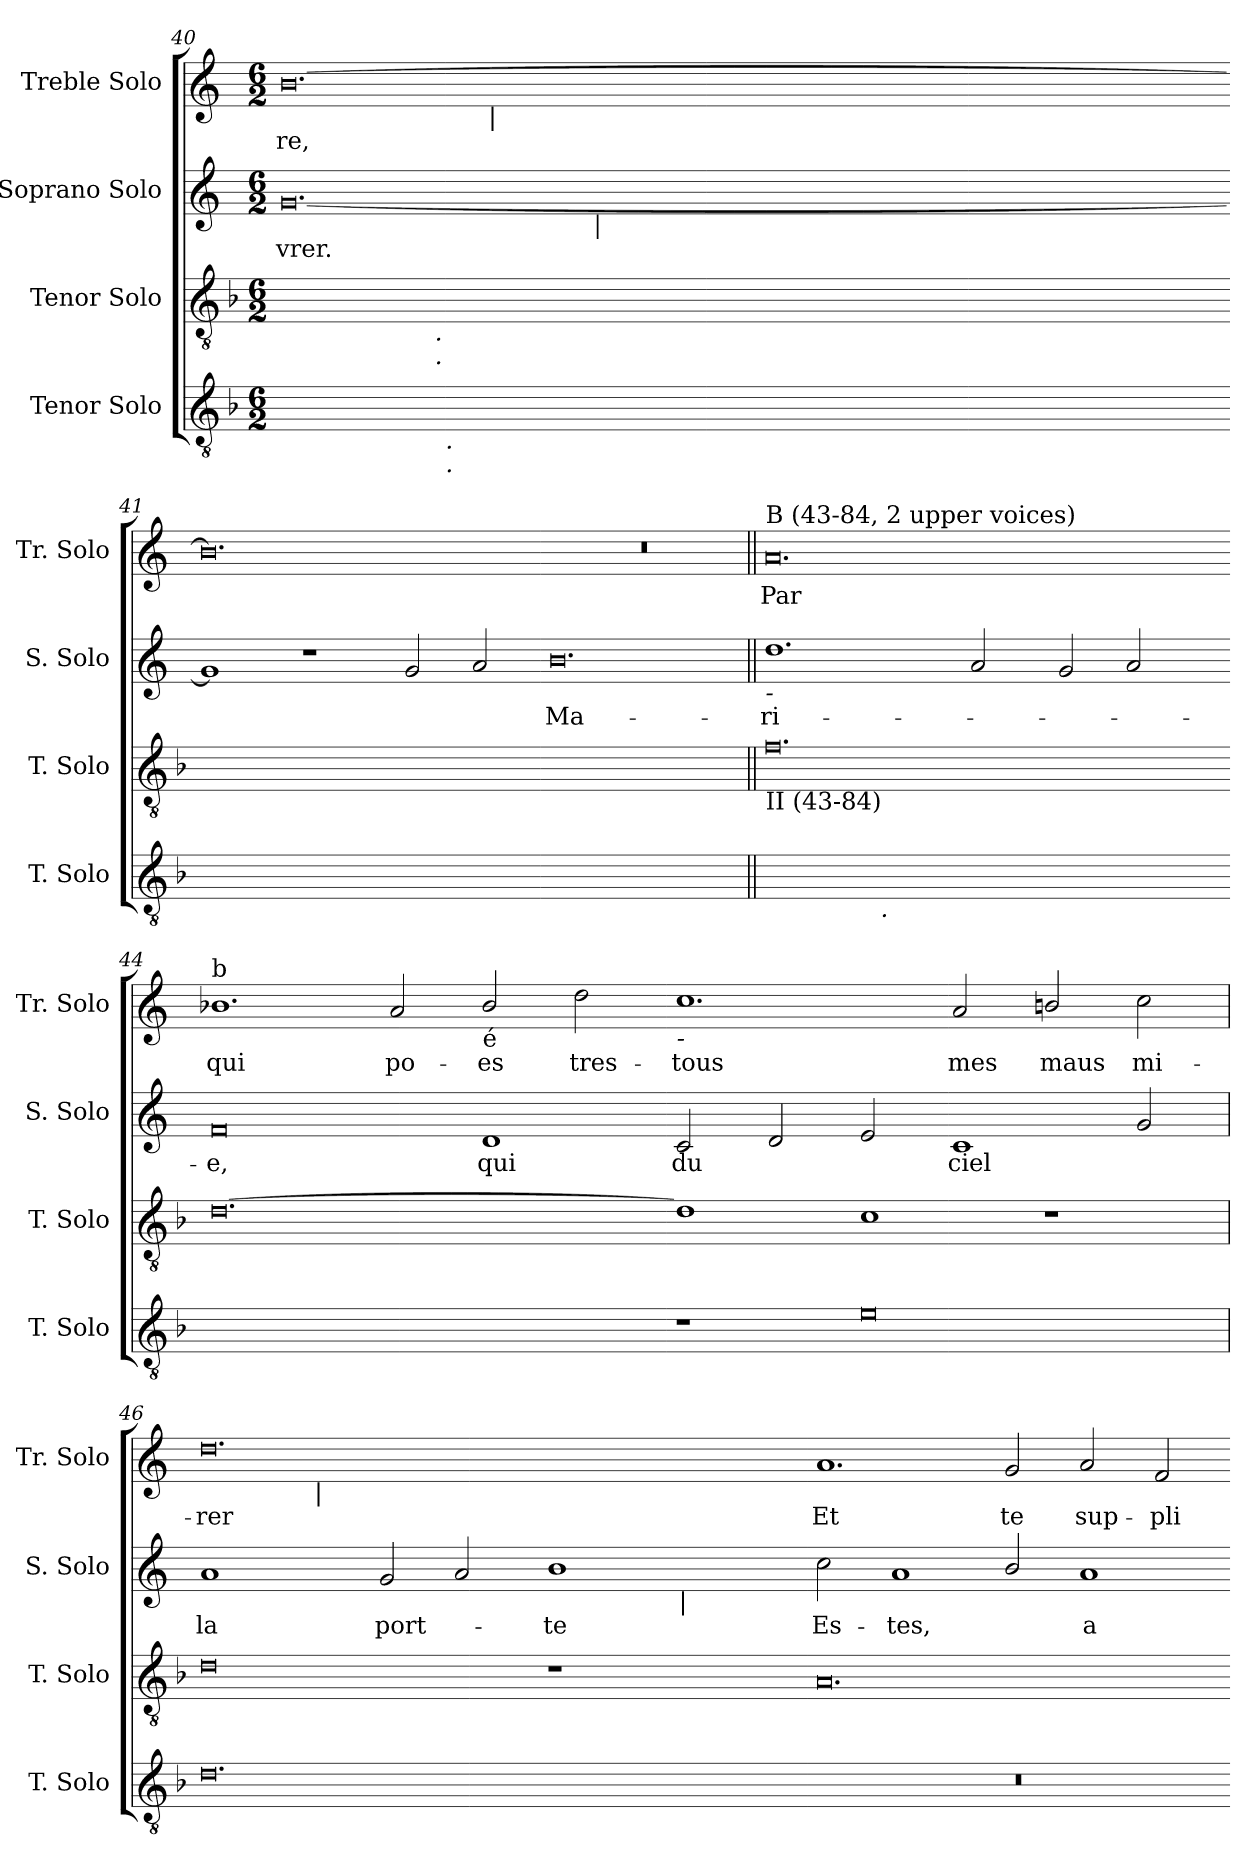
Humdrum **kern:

**kern	**kern	**kern	**text	**kern	**text
*part4	*part3	*part2	*part2	*part1	*part1
*staff4	*staff3	*staff2	*staff2	*staff1	*staff1
*I"Tenor Solo	*I"Tenor Solo	*I"Soprano Solo	*	*I"Treble Solo	*
*I'T. Solo	*I'T. Solo	*I'S. Solo	*	*I'Tr. Solo	*
*clefGv2	*clefGv2	*clefG2	*	*clefG2	*
*ITrd7c12	*ITrd7c12	*	*	*	*
*k[b-]	*k[b-]	*k[]	*	*k[]	*
*F:	*F:	*C:	*	*C:	*
*M6/2	*M6/2	*M6/2	*	*M6/2	*
=40	=40	=40	=40	=40	=40
!	!	!	!LO:LY:b:color=#000000	!	!
!	!	!	!	!	!LO:LY:b:color=#000000
*^	*^	*^	*	*^	*
[<0.GGiyy	2ryy	[>0.Diyy	2ryy	[<0.gi	2ryy	-vrer.	[<0.bi	2ryy	-re,
.	16ryy	.	32ryy	.	4ryy	.	.	8ryy	.
.	.	.	64...ryy	.	.	.	.	.	.
!	!	!	!LO:TX:b:i:t=.	!	!	!	!	!	!
!	!	!	!LO:TX:b:i:t=.	!	!	!	!	!	!
.	.	.	1ryy	.	.	.	.	.	.
.	256ryy	.	.	.	.	.	.	.	.
.	1024ryy	.	.	.	.	.	.	.	.
!	!LO:TX:b:i:t=.	!	!	!	!	!	!	!	!
!	!LO:TX:b:i:t=.	!	!	!	!	!	!	!	!
.	1ryy	.	.	.	.	.	.	.	.
.	.	.	.	.	.	.	.	128..ryy	.
!	!	!	!	!	!	!	!	!LO:TX:b:i:t=|	!
.	.	.	.	.	.	.	.	1ryy	.
.	.	.	.	.	8ryy	.	.	.	.
.	.	.	.	.	128.ryy	.	.	.	.
!	!	!	!	!	!LO:TX:b:i:t=|	!	!	!	!
.	.	.	.	.	1ryy	.	.	.	.
.	.	.	1ryy	.	.	.	.	.	.
.	1ryy	.	.	.	.	.	.	.	.
.	.	.	.	.	.	.	.	1ryy	.
.	.	.	.	.	1ryy	.	.	.	.
.	.	.	4ryy	.	.	.	.	.	.
.	4ryy	.	.	.	.	.	.	.	.
.	.	.	.	.	.	.	.	4ryy	.
.	.	.	8ryy	.	.	.	.	.	.
.	8ryy	.	.	.	.	.	.	.	.
.	.	.	.	.	16ryy	.	.	.	.
.	.	.	.	.	.	.	.	16ryy	.
.	.	.	16ryy	.	.	.	.	.	.
.	32ryy	.	.	.	.	.	.	.	.
.	.	.	.	.	32ryy	.	.	.	.
.	.	.	.	.	.	.	.	32ryy	.
.	64ryy	.	.	.	.	.	.	.	.
.	.	.	.	.	64ryy	.	.	.	.
.	.	.	.	.	.	.	.	64ryy	.
.	128ryy	.	.	.	.	.	.	.	.
.	.	.	.	.	256ryy	.	.	.	.
.	512.ryy	.	.	.	.	.	.	.	.
.	.	.	512ryy	.	.	.	.	512ryy	.
*v	*v	*	*	*v	*v	*	*v	*v	*
*	*v	*v	*	*	*	*
=41-	=41-	=41-	=41-	=41-	=41-
0.GGiyy_<	0.Diyy_>	1gi]	.	0.bi]	.
.	.	1r	.	.	.
.	.	2gi/	.	.	.
.	.	2ai/	.	.	.
=42-	=42-	=42-	=42-	=42-	=42-
!	!	!	!LO:LY:b:color=#000000	!LO:N:vis=1	!
0.GGiyy]	0.Diyy]	0.bi	Ma-	0.r	.
!!LO:LB:g=z
=43||	=43||	=43||	=43||	=43||	=43||
!	!	!	!LO:LY:b:color=#000000	!	!
!	!	!	!	!LO:TX:a:t=B (43-84, 2 upper voices)	!
!	!	!LO:TX:b:i:t=-	!	!	!
!	!LO:TX:b:t=II (43-84)	!	!	!	!
!LO:TX:b:t=II (43-84)	!	!	!	!	!
!	!	!	!	!	!LO:LY:b:color=#000000
*^	*	*	*	*	*
[>0.Diyy	2ryy	0.Fi	1.ddi	-ri-	0.ai	Par
.	8ryy	.	.	.	.	.
.	32...ryy	.	.	.	.	.
!	!LO:TX:b:i:t=.	!	!	!	!	!
.	1ryy	.	.	.	.	.
.	.	.	2ai/	.	.	.
.	1ryy	.	.	.	.	.
.	.	.	2gi/	.	.	.
.	.	.	2ai/	.	.	.
.	4ryy	.	.	.	.	.
.	16ryy	.	.	.	.	.
.	256ryy	.	.	.	.	.
*v	*v	*	*	*	*	*
=44-	=44-	=44-	=44-	=44-	=44-
*^	*	*	*	*	*
!	!	!	!	!LO:LY:b:color=#000000	!	!
*v	*v	*	*	*	*	*
*^	*	*	*	*	*
!	!	!	!	!	!LO:TX:a:t=b	!
!	!	!	!	!	!	!LO:LY:b:color=#000000
*v	*v	*	*	*	*	*
0.Diyy]	[>0.Di	0fi	-e,	1.b-i	qui
!	!	!	!	!	!LO:LY:b:color=#000000
.	.	.	.	2ai/	po-
!	!	!	!LO:LY:b:color=#000000	!	!
!	!	!	!	!LO:TX:b:t=é	!
!	!	!	!	!	!LO:LY:b:color=#000000
.	.	1di	qui	2b-i/	-es
!	!	!	!	!	!LO:LY:b:color=#000000
.	.	.	.	2ddi\	tres-
=45-	=45-	=45-	=45-	=45-	=45-
!	!	!	!LO:LY:b:color=#000000	!	!
!	!	!	!	!LO:TX:b:i:t=-	!
!	!	!	!	!	!LO:LY:b:color=#000000
1r	1Di]	2ci/	du	1.cci	-tous
.	.	2di/	.	.	.
0Ei	1Ci	2ei/	.	.	.
!	!	!	!LO:LY:b:color=#000000	!	!
!	!	!	!	!	!LO:LY:b:color=#000000
.	.	1ci	ciel	2ai/	mes
!	!	!	!	!	!LO:LY:b:color=#000000
.	1r	.	.	2bi/	maus
!	!	!	!	!	!LO:LY:b:color=#000000
.	.	2gi/	.	2cci\	mi-
=46	=46	=46	=46	=46	=46
!	!	!	!LO:LY:b:color=#000000	!	!
!	!	!	!	!	!LO:LY:b:color=#000000
*	*	*^	*	*^	*
0.Di	0Di	1ai	1ryy	la	0.ddi	2ryy	-rer
.	.	.	.	.	.	16ryy	.
.	.	.	.	.	.	32ryy	.
.	.	.	.	.	.	256ryy	.
!	!	!	!	!	!	!LO:TX:b:i:t=|	!
.	.	.	.	.	.	1ryy	.
!	!	!	!	!LO:LY:b:color=#000000	!	!	!
.	.	2gi/	1ryy	port-	.	.	.
.	.	2ai/	.	.	.	.	.
.	.	.	.	.	.	1ryy	.
!	!	!	!	!LO:LY:b:color=#000000	!	!	!
.	1r	1bi	4ryy	-te	.	.	.
.	.	.	8ryy	.	.	.	.
.	.	.	16ryy	.	.	.	.
.	.	.	32ryy	.	.	.	.
.	.	.	64ryy	.	.	.	.
.	.	.	256.ryy	.	.	.	.
!	!	!	!LO:TX:b:i:t=|	!	!	!	!
.	.	.	2ryy	.	.	.	.
.	.	.	.	.	.	4ryy	.
.	.	.	.	.	.	8ryy	.
.	.	.	.	.	.	64..ryy	.
.	.	.	128ryy	.	.	.	.
.	.	.	512ryy	.	.	.	.
=47-	=47-	=47-	=47-	=47-	=47-	=47-	=47-
!LO:N:vis=1	!	!	!	!	!	!	!
*	*	*v	*v	*	*	*	*
*	*	*	*	*v	*v	*
*	*	*^	*	*^	*
!	!	!	!	!LO:LY:b:color=#000000	!	!	!
*	*	*v	*v	*	*	*	*
*	*	*	*	*v	*v	*
*	*	*^	*	*^	*
!	!	!	!	!	!	!	!LO:LY:b:color=#000000
*	*	*v	*v	*	*	*	*
*	*	*	*	*v	*v	*
0.r	0.AAi	2cci\	Es-	1.ai	Et
!	!	!	!LO:LY:b:color=#000000	!	!
.	.	1ai	-tes,	.	.
!	!	!	!	!	!LO:LY:b:color=#000000
.	.	2bi/	.	2gi/	te
!	!	!	!LO:LY:b:color=#000000	!	!
!	!	!	!	!	!LO:LY:b:color=#000000
.	.	1ai	a	2ai/	sup-
!	!	!	!	!	!LO:LY:b:color=#000000
.	.	.	.	2fi/	-pli
=-	=-	=-	=-	=-	=-
*-	*-	*-	*-	*-	*-
